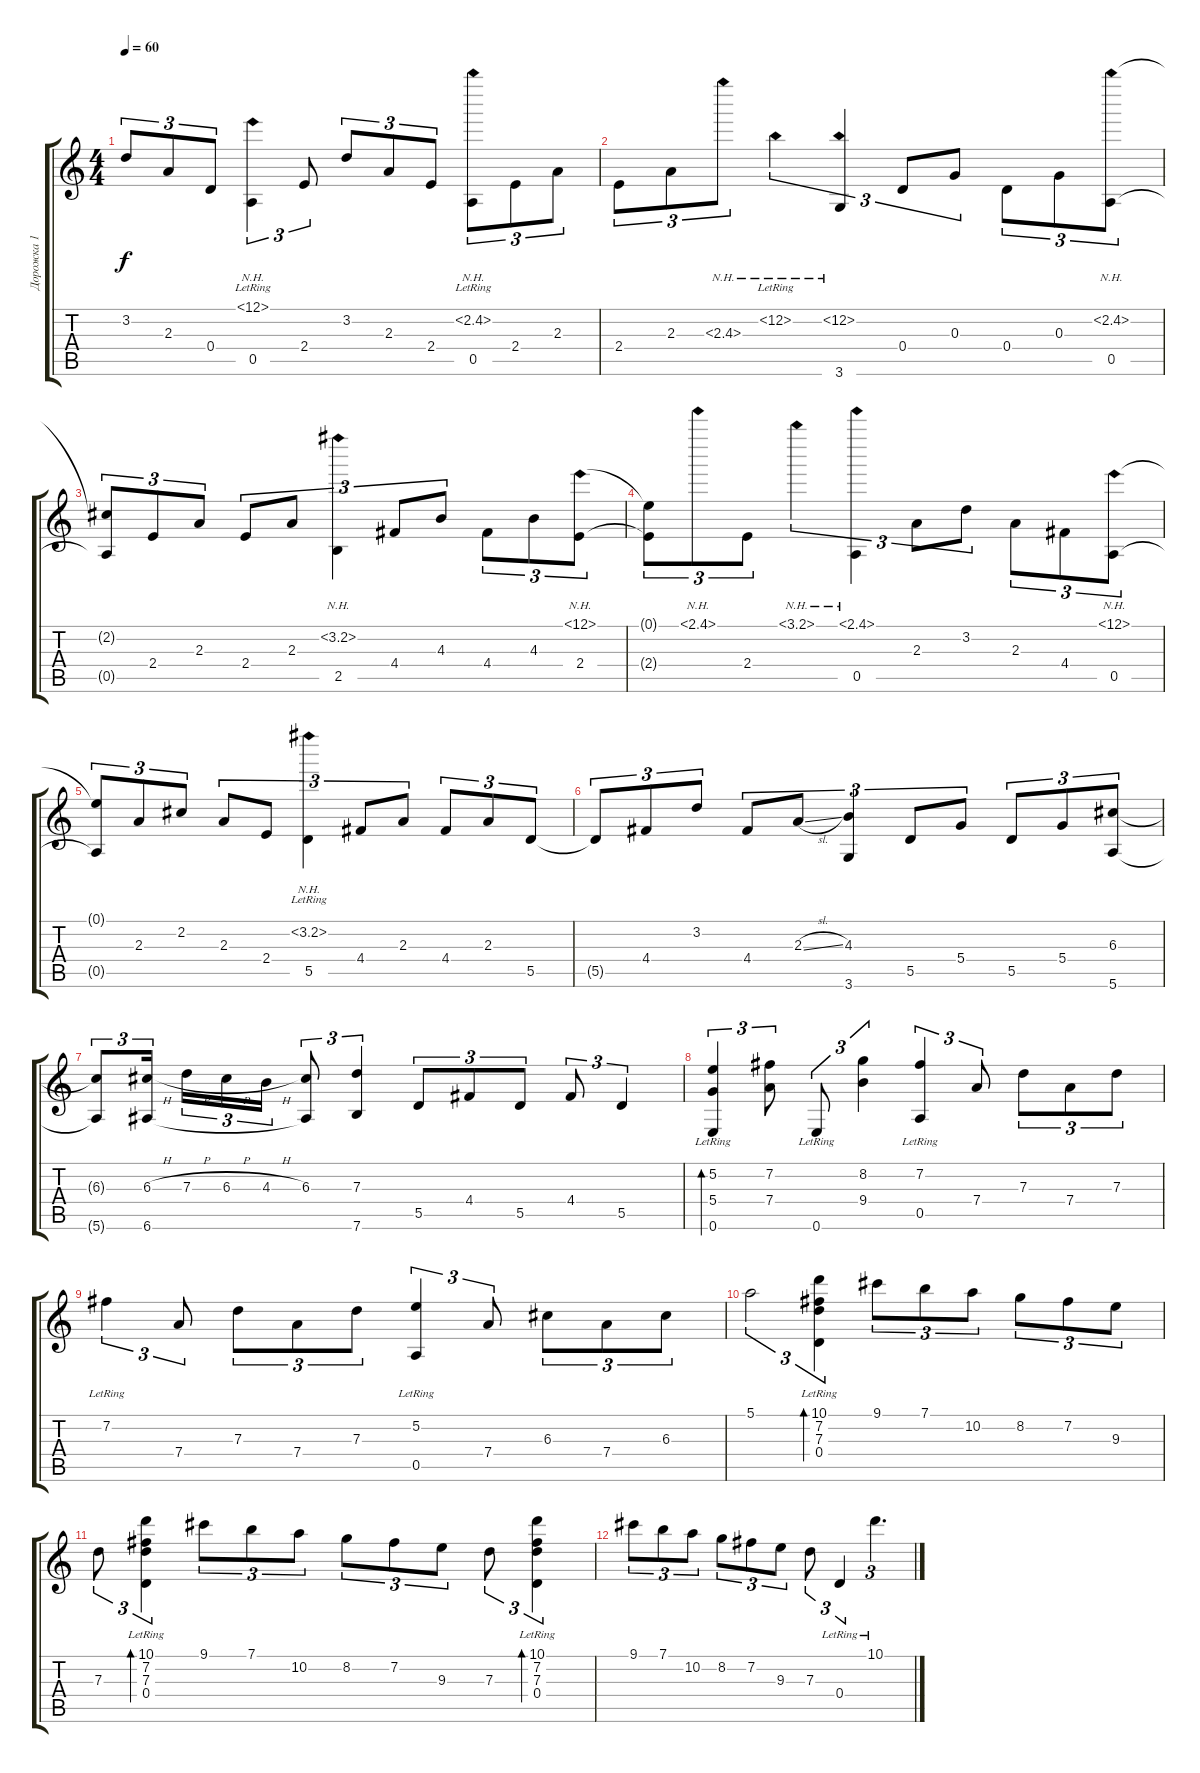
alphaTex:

\track ("Дорожка 1" "Дорожка 1") {instrument acousticguitarsteel}
\staff {score tabs}
\tuning (E4 B3 G3 D3 A2 E2) {hide}
\ts (4 4)
\tempo 60
\clef g2
\ks c
3.2.8{tu (3 2) dy f} 2.3.8{tu (3 2)} 0.4.8{tu (3 2)} (0.1{nh lr} 0.5{lr}).4{tu (3 2)} 2.4.8{tu (3 2)} 3.2.8{tu (3 2)} 2.3.8{tu (3 2)} 2.4.8{tu (3 2)} (2.2{nh} 0.5{lr}).8{tu (3 2)} 2.4.8{tu (3 2)} 2.3.8{tu (3 2)} |
2.4.8{tu (3 2)} 2.3.8{tu (3 2)} 2.3{nh}.8{tu (3 2)} 0.2{nh lr}.4{tu (3 2)} (0.2{nh} 3.6).4{tu (3 2)} 0.4.8{tu (3 2)} 0.3.8{tu (3 2)} 0.4.8{tu (3 2)} 0.3.8{tu (3 2)} (2.2{nh} 0.5).8{tu (3 2)} |
(2.2{t} 0.5{t}).8{tu (3 2)} 2.4.8{tu (3 2)} 2.3.8{tu (3 2)} 2.4.8{tu (3 2)} 2.3.8{tu (3 2)} (3.2{nh} 2.5).4{tu (3 2)} 4.4.8{tu (3 2)} 4.3.8{tu (3 2)} 4.4.8{tu (3 2)} 4.3.8{tu (3 2)} (0.1{nh} 2.4).8{tu (3 2)} |
(0.1{t} 2.4{t}).8{tu (3 2)} 2.1{nh}.8{tu (3 2)} 2.4.8{tu (3 2)} 3.1{nh}.4{tu (3 2)} (2.1{nh} 0.5).4{tu (3 2)} 2.3.8{tu (3 2)} 3.2.8{tu (3 2)} 2.3.8{tu (3 2)} 4.4.8{tu (3 2)} (0.1{nh} 0.5).8{tu (3 2)} |
(0.1{t} 0.5{t}).8{tu (3 2)} 2.3.8{tu (3 2)} 2.2.8{tu (3 2)} 2.3.8{tu (3 2)} 2.4.8{tu (3 2)} (3.2{nh lr} 5.5{lr}).4{tu (3 2)} 4.4.8{tu (3 2)} 2.3.8{tu (3 2)} 4.4.8{tu (3 2)} 2.3.8{tu (3 2)} 5.5.8{tu (3 2)} |
5.5{t}.8{tu (3 2)} 4.4.8{tu (3 2)} 3.2.8{tu (3 2)} 4.4.8{tu (3 2)} 2.3{sl}.8{tu (3 2)} (4.3 3.6).4{tu (3 2)} 5.5.8{tu (3 2)} 5.4.8{tu (3 2)} 5.5.8{tu (3 2)} 5.4.8{tu (3 2)} (6.3 5.6).8{tu (3 2)} |
(6.3{t} 5.6{t}).8{tu (3 2)} (6.3{h} 6.6).16{tu (3 2) beam splitsecondary} 7.3{h}.16{tu (3 2)} 6.3{h}.16{tu (3 2)} 4.3{h}.16{tu (3 2)} (6.3 6.6{t}).8{tu (3 2)} (7.3 7.6).4{tu (3 2)} 5.5.8{tu (3 2)} 4.4.8{tu (3 2)} 5.5.8{tu (3 2)} 4.4.8{tu (3 2)} 5.5.4{tu (3 2)} |
(5.2 5.4 0.6{lr}).4{tu (3 2) bd 480} (7.2 7.4).8{tu (3 2)} 0.6{lr}.8{tu (3 2)} (8.2 9.4).4{tu (3 2)} (7.2{lr} 0.5{lr}).4{tu (3 2)} 7.4.8{tu (3 2)} 7.3.8{tu (3 2)} 7.4.8{tu (3 2)} 7.3.8{tu (3 2)} |
7.2{lr}.4{tu (3 2)} 7.4.8{tu (3 2)} 7.3.8{tu (3 2)} 7.4.8{tu (3 2)} 7.3.8{tu (3 2)} (5.2{lr} 0.5{lr}).4{tu (3 2)} 7.4.8{tu (3 2)} 6.3.8{tu (3 2)} 7.4.8{tu (3 2)} 6.3.8{tu (3 2)} |
5.1.2{tu (3 2)} (10.1 7.2 7.3 0.4{lr}).4{tu (3 2) bd 480} 9.1.8{tu (3 2)} 7.1.8{tu (3 2)} 10.2.8{tu (3 2)} 8.2.8{tu (3 2)} 7.2.8{tu (3 2)} 9.3.8{tu (3 2)} |
7.3.8{tu (3 2)} (10.1 7.2 7.3 0.4{lr}).4{tu (3 2) bd 480} 9.1.8{tu (3 2)} 7.1.8{tu (3 2)} 10.2.8{tu (3 2)} 8.2.8{tu (3 2)} 7.2.8{tu (3 2)} 9.3.8{tu (3 2)} 7.3.8{tu (3 2)} (10.1 7.2 7.3 0.4{lr}).4{tu (3 2) bd 480} |
9.1.8{tu (3 2)} 7.1.8{tu (3 2)} 10.2.8{tu (3 2)} 8.2.8{tu (3 2)} 7.2.8{tu (3 2)} 9.3.8{tu (3 2)} 7.3.8{tu (3 2)} 0.4{lr}.4{tu (3 2)} 10.1{lr}.4{d tu (3 2)}
